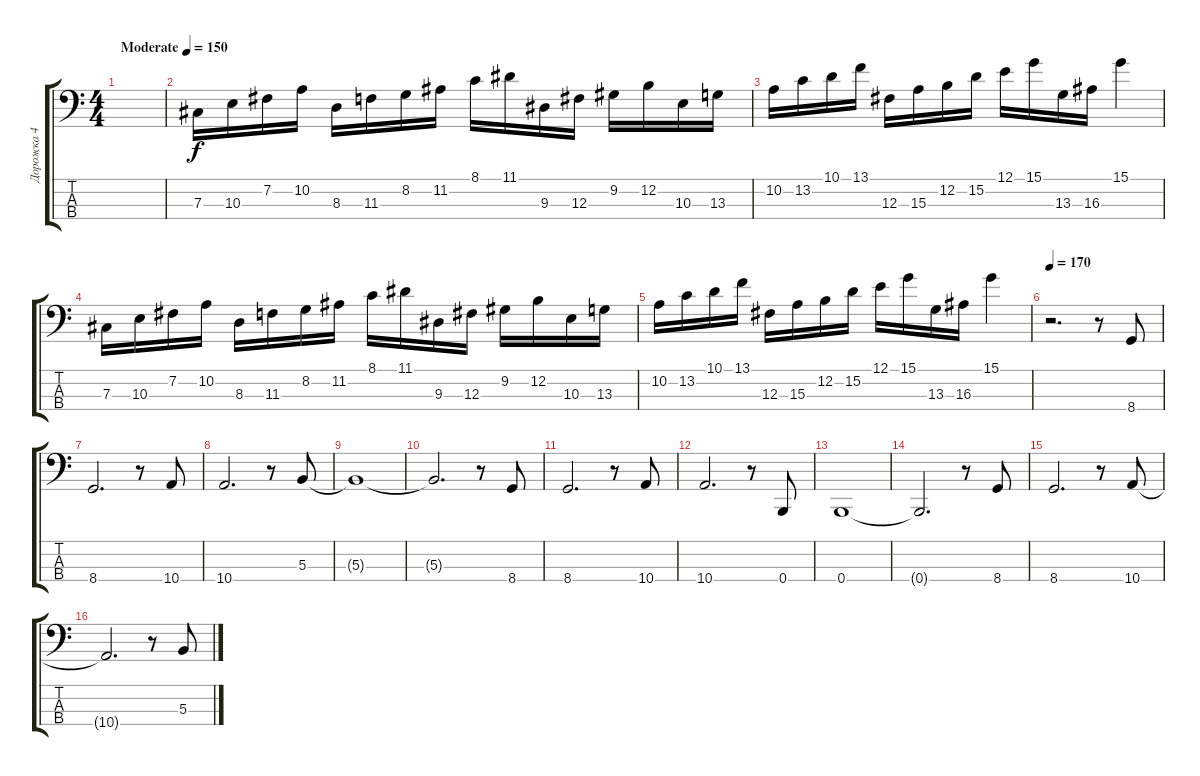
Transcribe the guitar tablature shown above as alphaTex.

\track ("Дорожка 4" "Дорожка 4") {instrument electricbassfinger}
\staff {score tabs}
\tuning (E2 B1 Gb1 B0) {hide}
\ts (4 4)
\tempo (150 "Moderate")
\clef f4
\ks c
|
7.3.16 10.3.16 7.2.16 10.2.16 8.3.16 11.3.16 8.2.16 11.2.16 8.1.16 11.1.16 9.3.16 12.3.16 9.2.16 12.2.16 10.3.16 13.3.16 |
10.2.16 13.2.16 10.1.16 13.1.16 12.3.16 15.3.16 12.2.16 15.2.16 12.1.16 15.1.16 13.3.16 16.3.16 15.1.4 |
7.3.16 10.3.16 7.2.16 10.2.16 8.3.16 11.3.16 8.2.16 11.2.16 8.1.16 11.1.16 9.3.16 12.3.16 9.2.16 12.2.16 10.3.16 13.3.16 |
10.2.16 13.2.16 10.1.16 13.1.16 12.3.16 15.3.16 12.2.16 15.2.16 12.1.16 15.1.16 13.3.16 16.3.16 15.1.4 |
\tempo 170
r.2{d} r.8 8.4.8 |
8.4.2{d} r.8 10.4.8 |
10.4.2{d} r.8 5.3.8 |
5.3{t}.1 |
5.3{t}.2{d} r.8 8.4.8 |
8.4.2{d} r.8 10.4.8 |
10.4.2{d} r.8 0.4.8 |
0.4.1 |
0.4{t}.2{d} r.8 8.4.8 |
8.4.2{d} r.8 10.4.8 |
10.4{t}.2{d} r.8 5.3.8
